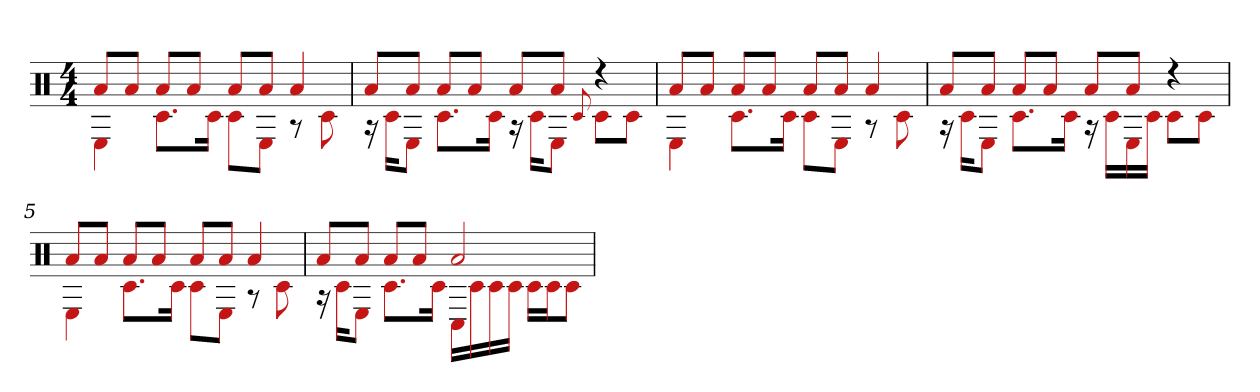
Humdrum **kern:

**kern
*part1
*staff1
*clefX
*k[]
*M4/4
=1
*^
8aL	4E
8aJ	.
8aL	8.c#L
8aJ	.
.	16c#Jk
8aL	8c#L
8aJ	8EJ
4a	8r
.	8c#
=2	=2
8aL	16r
.	16c#KL
8aJ	8EJ
8aL	8.c#L
8aJ	.
.	16c#Jk
8aL	16r
.	16c#KL
8aJ	8EJ
.	8qqc#
4r	8c#L
.	8c#J
=3	=3
8aL	4E
8aJ	.
8aL	8.c#L
8aJ	.
.	16c#Jk
8aL	8c#L
8aJ	8EJ
4a	8r
.	8c#
=4	=4
8aL	16r
.	16c#KL
8aJ	8EJ
8aL	8.c#L
8aJ	.
.	16c#Jk
8aL	16r
.	16c#LL
8aJ	16E
.	16c#JJ
4r	8c#L
.	8c#J
=5	=5
8aL	4E
8aJ	.
8aL	8.c#L
8aJ	.
.	16c#Jk
8aL	8c#L
8aJ	8EJ
4a	8r
.	8c#
=6	=6
8aL	16r
.	16c#KL
8aJ	8EJ
8aL	8.c#L
8aJ	.
.	16c#Jk
2a	16C#LL
.	16c#
.	16c#
.	16c#JJ
.	16c#LL
.	16c#J
.	8c#J
*v	*v
=
*-
